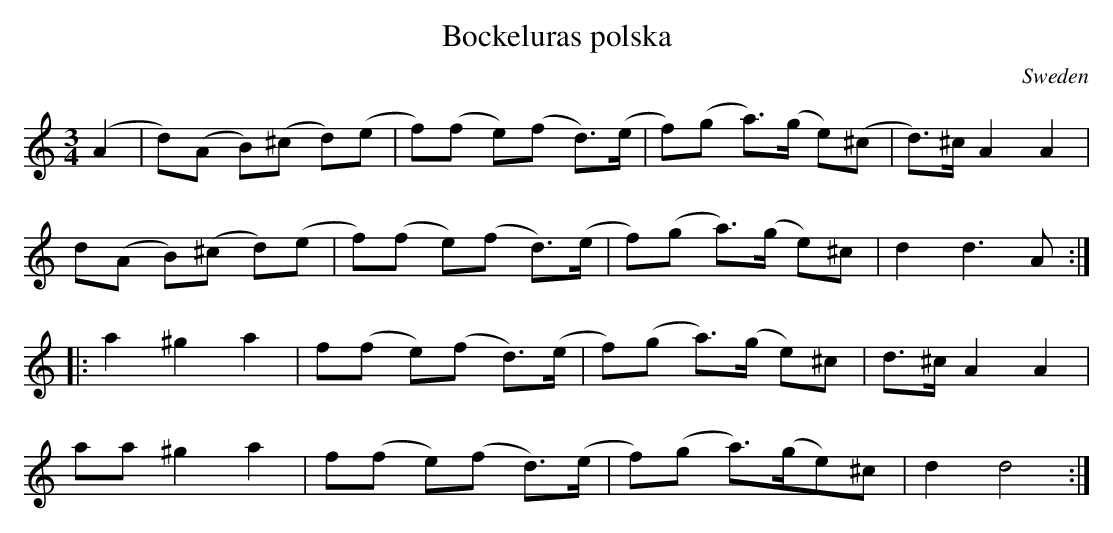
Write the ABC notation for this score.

X:1
T:Bockeluras polska
L:1/8
M:3/4
O:Sweden
K:C major
(A2 |\
d)(A B)(^c d)(e | f)(f e)(f d)>(e | f)(g a>)(g e)(^c | d)>^c A2A2 |
d(A B)(^c d)(e  | f)(f e)(f d)>(e | f)(g a>)(g e)^c  | d2 d3 A ::
a2 ^g2 a2  | f(f e)(f d)>(e | f)(g a>)(g e)^c | d>^c A2 A2 |
aa ^g2 a2  | f(f e)(f d)>(e | f)(g a>)(ge)^c  | d2 d4 :|
